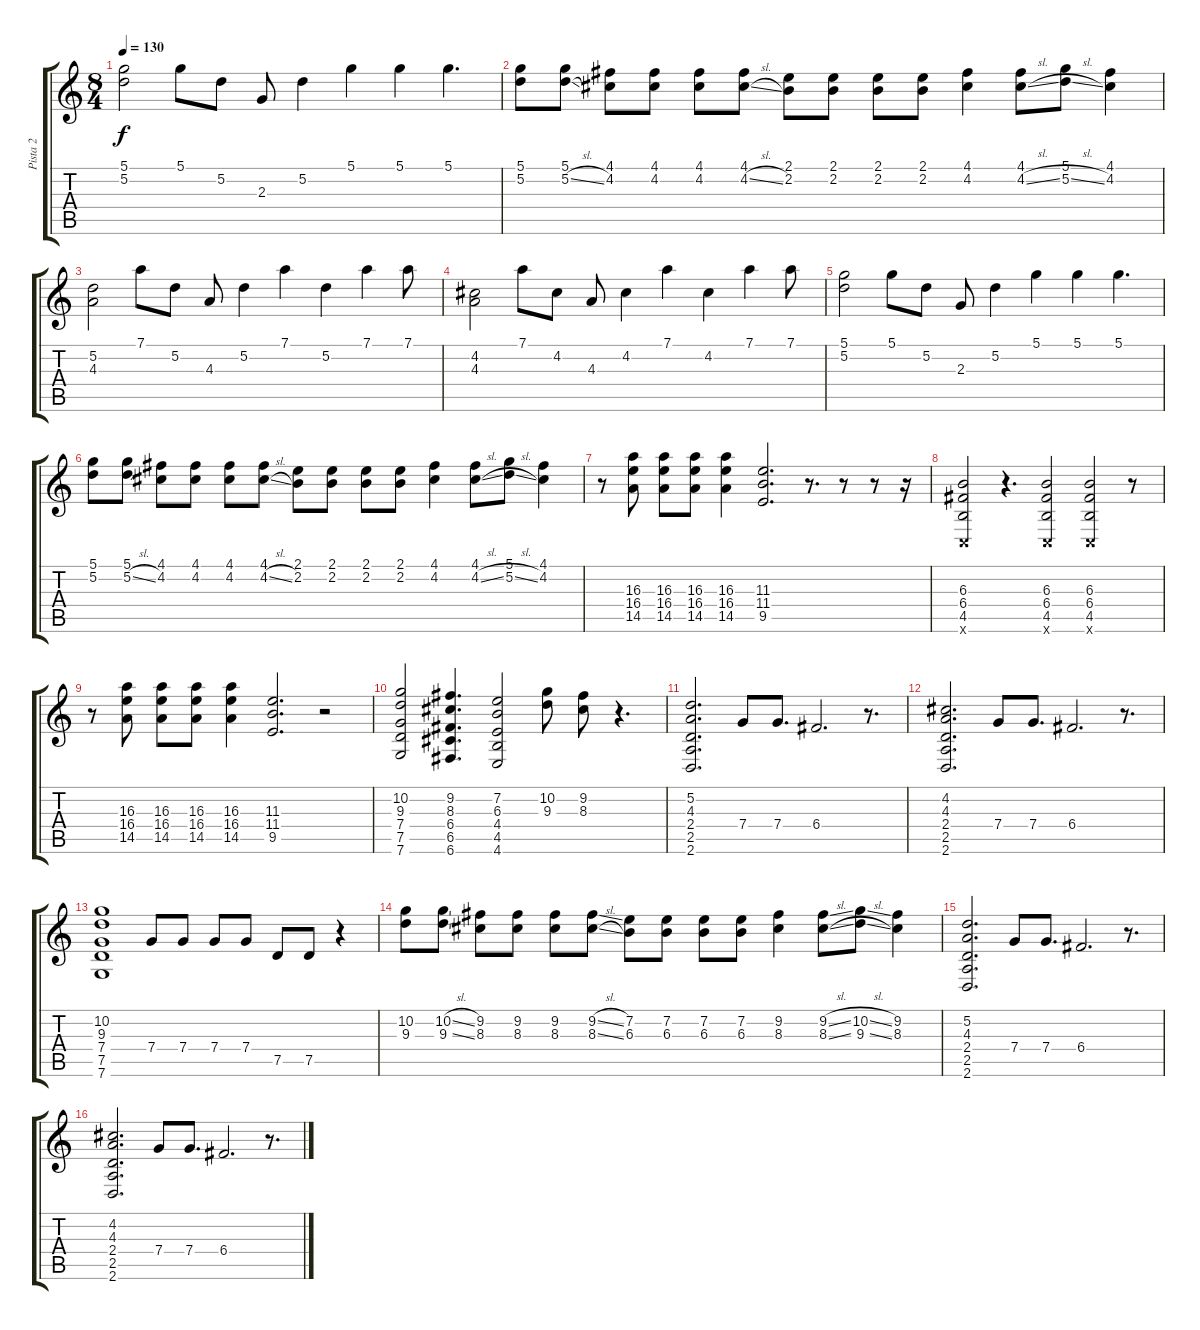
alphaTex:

\track ("Pista 2" "Pista 2") {instrument acousticguitarnylon}
\staff {score tabs}
\tuning (D4 A3 F3 C3 G2 C2) {hide}
\ts (8 4)
\tempo 130
\clef g2
\ks c
(5.1 5.2).2{dy f} 5.1.8 5.2.8 2.3.8 5.2.4 5.1.4 5.1.4 5.1.4{d} |
(5.1 5.2).8 (5.1 5.2{sl}).8 (4.1 4.2).8 (4.1 4.2).8 (4.1 4.2).8 (4.1 4.2{sl}).8 (2.1 2.2).8 (2.1 2.2).8 (2.1 2.2).8 (2.1 2.2).8 (4.1 4.2).4 (4.1 4.2{sl}).8 (5.1 5.2{sl}).8 (4.1 4.2).4 |
(5.2 4.3).2 7.1.8 5.2.8 4.3.8 5.2.4 7.1.4 5.2.4 7.1.4 7.1.8 |
(4.2 4.3).2 7.1.8 4.2.8 4.3.8 4.2.4 7.1.4 4.2.4 7.1.4 7.1.8 |
(5.1 5.2).2 5.1.8 5.2.8 2.3.8 5.2.4 5.1.4 5.1.4 5.1.4{d} |
(5.1 5.2).8 (5.1 5.2{sl}).8 (4.1 4.2).8 (4.1 4.2).8 (4.1 4.2).8 (4.1 4.2{sl}).8 (2.1 2.2).8 (2.1 2.2).8 (2.1 2.2).8 (2.1 2.2).8 (4.1 4.2).4 (4.1 4.2{sl}).8 (5.1 5.2{sl}).8 (4.1 4.2).4 |
r.8 (16.3 16.4 14.5).8 (16.3 16.4 14.5).8 (16.3 16.4 14.5).8 (16.3 16.4 14.5).4 (11.3 11.4 9.5).2{d} r.8{d} r.8 r.8 r.16 |
(6.3 6.4 4.5 0.6{x}).2 r.4{d} (6.3 6.4 4.5 0.6{x}).2 (6.3 6.4 4.5 0.6{x}).2 r.8 |
r.8 (16.3 16.4 14.5).8 (16.3 16.4 14.5).8 (16.3 16.4 14.5).8 (16.3 16.4 14.5).4 (11.3 11.4 9.5).2{d} r.2 |
(10.2 9.3 7.4 7.5 7.6).2 (9.2 8.3 6.4 6.5 6.6).4{d} (7.2 6.3 4.4 4.5 4.6).2 (10.2 9.3).8 (9.2 8.3).8 r.4{d} |
(5.2 4.3 2.4 2.5 2.6).2{d} 7.4.8 7.4.8{d} 6.4.2{d} r.8{d} |
(4.2 4.3 2.4 2.5 2.6).2{d} 7.4.8 7.4.8{d} 6.4.2{d} r.8{d} |
(10.2 9.3 7.4 7.5 7.6).1 7.4.8 7.4.8 7.4.8 7.4.8 7.5.8 7.5.8 r.4 |
(10.2 9.3).8 (10.2{sl} 9.3{sl}).8 (9.2 8.3).8 (9.2 8.3).8 (9.2 8.3).8 (9.2{sl} 8.3{sl}).8 (7.2 6.3).8 (7.2 6.3).8 (7.2 6.3).8 (7.2 6.3).8 (9.2 8.3).4 (9.2{sl} 8.3{sl}).8 (10.2{sl} 9.3{sl}).8 (9.2 8.3).4 |
(5.2 4.3 2.4 2.5 2.6).2{d} 7.4.8 7.4.8{d} 6.4.2{d} r.8{d} |
(4.2 4.3 2.4 2.5 2.6).2{d} 7.4.8 7.4.8{d} 6.4.2{d} r.8{d}
